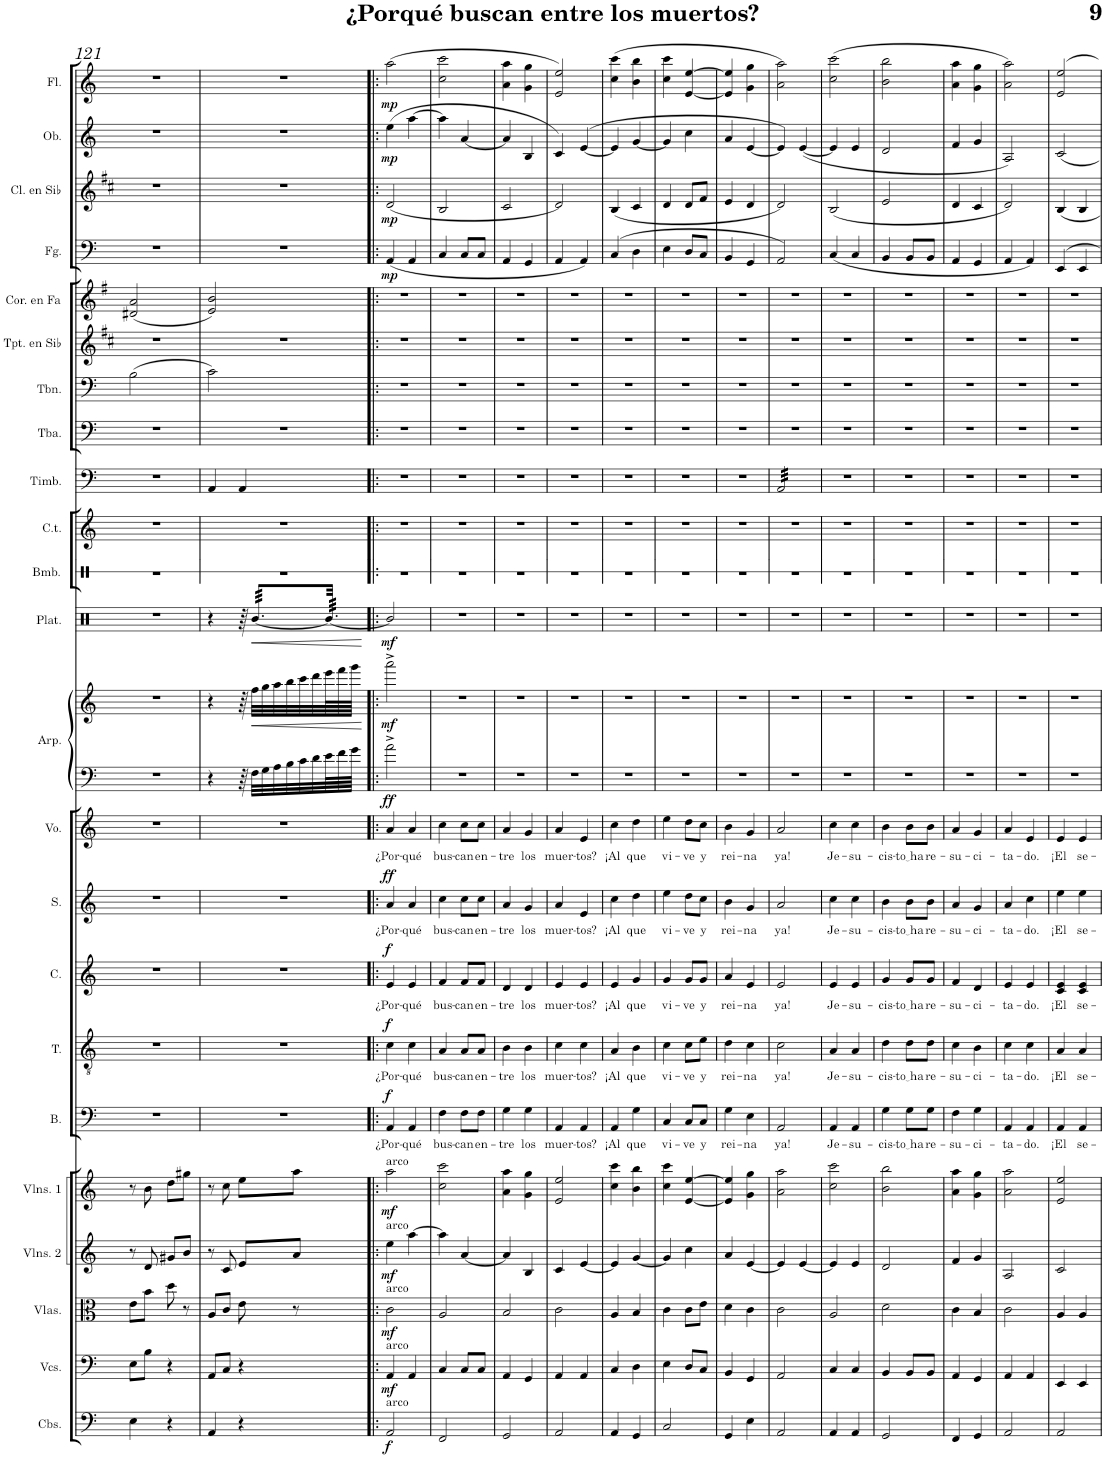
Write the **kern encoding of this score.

**kern	**dynam	**kern	**dynam	**kern	**dynam	**kern	**dynam	**kern	**dynam	**kern	**text	**dynam	**kern	**text	**dynam	**kern	**text	**dynam	**kern	**text	**dynam	**kern	**text	**dynam	**kern	**kern	**dynam	**kern	**dynam	**kern	**kern	**kern	**kern	**kern	**kern	**kern	**kern	**dynam	**kern	**dynam	**kern	**dynam	**kern	**dynam
*part23	*part23	*part22	*part22	*part21	*part21	*part20	*part20	*part19	*part19	*part18	*part18	*part18	*part17	*part17	*part17	*part16	*part16	*part16	*part15	*part15	*part15	*part14	*part14	*part14	*part13	*part13	*part13	*part12	*part12	*part11	*part10	*part9	*part8	*part7	*part6	*part5	*part4	*part4	*part3	*part3	*part2	*part2	*part1	*part1
*staff24	*staff24	*staff23	*staff23	*staff22	*staff22	*staff21	*staff21	*staff20	*staff20	*staff19	*staff19	*staff19	*staff18	*staff18	*staff18	*staff17	*staff17	*staff17	*staff16	*staff16	*staff16	*staff15	*staff15	*staff15	*staff14	*staff13	*staff13/14	*staff12	*staff12	*staff11	*staff10	*staff9	*staff8	*staff7	*staff6	*staff5	*staff4	*staff4	*staff3	*staff3	*staff2	*staff2	*staff1	*staff1
*I"Contrabajos	*	*I"Violonchelos	*	*I"Violas	*	*I"Violines 2	*	*I"Violines 1	*	*I"Bajo	*	*	*I"Tenor	*	*	*I"Contralto	*	*	*I"Soprano	*	*	*I"Voz	*	*	*I"Arpa	*	*	*I"Platillos	*	*I"Bombo	*I"Campanas tubulares	*I"Timbales	*I"Tuba	*I"Trombón	*I"Trompeta en Sib	*I"Trompa en Fa	*I"Fagot	*	*I"Clarinete en Sib	*	*I"Oboe	*	*I"Flauta	*
*I'Cbs.	*	*I'Vcs.	*	*I'Vlas.	*	*I'Vlns. 2	*	*I'Vlns. 1	*	*I'B.	*	*	*I'T.	*	*	*I'C.	*	*	*I'S.	*	*	*I'Vo.	*	*	*I'Arp.	*	*	*I'Plat.	*	*I'Bmb.	*I'C.t.	*I'Timb.	*I'Tba.	*I'Tbn.	*I'Tpt. en Sib	*	*I'Fg.	*	*I'Cl. en Sib	*	*I'Ob.	*	*I'Fl.	*
!!LO:PB:g=z
*clefF4	*	*clefF4	*	*clefC3	*	*clefG2	*	*clefG2	*	*clefF4	*	*	*clefGv2	*	*	*clefG2	*	*	*clefG2	*	*	*clefG2	*	*	*clefF4	*clefG2	*	*clefX	*	*clefX	*clefG2	*clefF4	*clefF4	*clefF4	*clefG2	*clefG2	*clefF4	*	*clefG2	*	*clefG2	*	*clefG2	*
*Trd7c12	*	*	*	*	*	*	*	*	*	*	*	*	*	*	*	*	*	*	*	*	*	*	*	*	*	*	*	*	*	*	*	*	*	*	*Trd1c2	*Trd4c7	*	*	*Trd1c2	*	*	*	*	*
*k[]	*	*k[]	*	*k[]	*	*k[]	*	*k[]	*	*k[]	*	*	*k[]	*	*	*k[]	*	*	*k[]	*	*	*k[]	*	*	*k[]	*k[]	*	*k[]	*	*k[]	*k[]	*k[]	*k[]	*k[]	*k[f#c#]	*k[f#]	*k[]	*	*k[f#c#]	*	*k[]	*	*k[]	*
*M2/4	*	*M2/4	*	*M2/4	*	*M2/4	*	*M2/4	*	*M2/4	*	*	*M2/4	*	*	*M2/4	*	*	*M2/4	*	*	*M2/4	*	*	*M2/4	*M2/4	*	*M2/4	*	*M2/4	*M2/4	*M2/4	*M2/4	*M2/4	*M2/4	*M2/4	*M2/4	*	*M2/4	*	*M2/4	*	*M2/4	*
=121	=121	=121	=121	=121	=121	=121	=121	=121	=121	=121	=121	=121	=121	=121	=121	=121	=121	=121	=121	=121	=121	=121	=121	=121	=121	=121	=121	=121	=121	=121	=121	=121	=121	=121	=121	=121	=121	=121	=121	=121	=121	=121	=121	=121
4E\	.	8E\L	.	8e\L	.	8r	.	8r	.	2r	.	.	2r	.	.	2r	.	.	2r	.	.	2r	.	.	2r	2r	.	2r	.	2r	2r	2r	2r	(2B\	2r	(2d#X/ 2a/	2r	.	2r	.	2r	.	2r	.
.	.	8B\J	.	8b\J	.	8d/	.	8b\	.	.	.	.	.	.	.	.	.	.	.	.	.	.	.	.	.	.	.	.	.	.	.	.	.	.	.	.	.	.	.	.	.	.	.	.
4r	.	4r	.	8dd\	.	8g#X/L	.	8dd\L	.	.	.	.	.	.	.	.	.	.	.	.	.	.	.	.	.	.	.	.	.	.	.	.	.	.	.	.	.	.	.	.	.	.	.	.
.	.	.	.	8r	.	8b/J	.	8gg#X\J	.	.	.	.	.	.	.	.	.	.	.	.	.	.	.	.	.	.	.	.	.	.	.	.	.	.	.	.	.	.	.	.	.	.	.	.
=122	=122	=122	=122	=122	=122	=122	=122	=122	=122	=122	=122	=122	=122	=122	=122	=122	=122	=122	=122	=122	=122	=122	=122	=122	=122	=122	=122	=122	=122	=122	=122	=122	=122	=122	=122	=122	=122	=122	=122	=122	=122	=122	=122	=122
4AA/	.	8AA/L	.	8A/L	.	8r	.	8r	.	2r	.	.	2r	.	.	2r	.	.	2r	.	.	2r	.	.	4r	4r	.	4r	.	2r	2r	4AA/	2r	2c\)	2r	2e/ 2b/)	2r	.	2r	.	2r	.	2r	.
.	.	8C/J	.	8c/J	.	8c/	.	8cc\	.	.	.	.	.	.	.	.	.	.	.	.	.	.	.	.	.	.	.	.	.	.	.	.	.	.	.	.	.	.	.	.	.	.	.	.
4r	.	4r	.	8e\	.	8e/L	.	8ee\L	.	.	.	.	.	.	.	.	.	.	.	.	.	.	.	.	64r	64r	.	64r	.	.	.	4AA/	.	.	.	.	.	.	.	.	.	.	.	.
!	!	!	!	!	!	!	!	!	!	!	!	!	!	!	!	!	!	!	!	!	!	!	!	!	!	!	!LO:HP:b	!	!LO:HP:b	!	!	!	!	!	!	!	!	!	!	!	!	!	!	!
*	*	*	*	*	*	*	*	*	*	*	*	*	*	*	*	*	*	*	*	*	*	*	*	*	*	*	*	*tremolo	*	*	*	*	*	*	*	*	*	*	*	*	*	*	*	*
.	.	.	.	.	.	.	.	.	.	.	.	.	.	.	.	.	.	.	.	.	.	.	.	.	32F\LLL	32ff\LLL	<	[64R/LLLL	<	.	.	.	.	.	.	.	.	.	.	.	.	.	.	.
.	.	.	.	.	.	.	.	.	.	.	.	.	.	.	.	.	.	.	.	.	.	.	.	.	.	.	.	64R/	.	.	.	.	.	.	.	.	.	.	.	.	.	.	.	.
.	.	.	.	.	.	.	.	.	.	.	.	.	.	.	.	.	.	.	.	.	.	.	.	.	32G\	32gg\	.	64R/	.	.	.	.	.	.	.	.	.	.	.	.	.	.	.	.
.	.	.	.	.	.	.	.	.	.	.	.	.	.	.	.	.	.	.	.	.	.	.	.	.	.	.	.	64R/	.	.	.	.	.	.	.	.	.	.	.	.	.	.	.	.
.	.	.	.	.	.	.	.	.	.	.	.	.	.	.	.	.	.	.	.	.	.	.	.	.	32A\	32aa\	.	64R/	.	.	.	.	.	.	.	.	.	.	.	.	.	.	.	.
.	.	.	.	.	.	.	.	.	.	.	.	.	.	.	.	.	.	.	.	.	.	.	.	.	.	.	.	64R/	.	.	.	.	.	.	.	.	.	.	.	.	.	.	.	.
.	.	.	.	.	.	.	.	.	.	.	.	.	.	.	.	.	.	.	.	.	.	.	.	.	32B\	32bb\	.	64R/	.	.	.	.	.	.	.	.	.	.	.	.	.	.	.	.
.	.	.	.	8r	.	8a/J	.	8aa\J	.	.	.	.	.	.	.	.	.	.	.	.	.	.	.	.	.	.	.	64R/	.	.	.	.	.	.	.	.	.	.	.	.	.	.	.	.
.	.	.	.	.	.	.	.	.	.	.	.	.	.	.	.	.	.	.	.	.	.	.	.	.	32c\	32ccc\	.	64R/	.	.	.	.	.	.	.	.	.	.	.	.	.	.	.	.
.	.	.	.	.	.	.	.	.	.	.	.	.	.	.	.	.	.	.	.	.	.	.	.	.	.	.	.	64R/	.	.	.	.	.	.	.	.	.	.	.	.	.	.	.	.
.	.	.	.	.	.	.	.	.	.	.	.	.	.	.	.	.	.	.	.	.	.	.	.	.	32d\	32ddd\	.	64R/	.	.	.	.	.	.	.	.	.	.	.	.	.	.	.	.
.	.	.	.	.	.	.	.	.	.	.	.	.	.	.	.	.	.	.	.	.	.	.	.	.	.	.	.	64R/JJJJ	.	.	.	.	.	.	.	.	.	.	.	.	.	.	.	.
.	.	.	.	.	.	.	.	.	.	.	.	.	.	.	.	.	.	.	.	.	.	.	.	.	64e\L	64eee\L	.	256R/	.	.	.	.	.	.	.	.	.	.	.	.	.	.	.	.
.	.	.	.	.	.	.	.	.	.	.	.	.	.	.	.	.	.	.	.	.	.	.	.	.	.	.	.	256R/	.	.	.	.	.	.	.	.	.	.	.	.	.	.	.	.
.	.	.	.	.	.	.	.	.	.	.	.	.	.	.	.	.	.	.	.	.	.	.	.	.	.	.	.	256R/	.	.	.	.	.	.	.	.	.	.	.	.	.	.	.	.
.	.	.	.	.	.	.	.	.	.	.	.	.	.	.	.	.	.	.	.	.	.	.	.	.	.	.	.	256R/	.	.	.	.	.	.	.	.	.	.	.	.	.	.	.	.
.	.	.	.	.	.	.	.	.	.	.	.	.	.	.	.	.	.	.	.	.	.	.	.	.	64f\	64fff\	.	256R/	.	.	.	.	.	.	.	.	.	.	.	.	.	.	.	.
.	.	.	.	.	.	.	.	.	.	.	.	.	.	.	.	.	.	.	.	.	.	.	.	.	.	.	.	256R/	.	.	.	.	.	.	.	.	.	.	.	.	.	.	.	.
.	.	.	.	.	.	.	.	.	.	.	.	.	.	.	.	.	.	.	.	.	.	.	.	.	.	.	.	256R/	.	.	.	.	.	.	.	.	.	.	.	.	.	.	.	.
.	.	.	.	.	.	.	.	.	.	.	.	.	.	.	.	.	.	.	.	.	.	.	.	.	.	.	.	256R/	.	.	.	.	.	.	.	.	.	.	.	.	.	.	.	.
.	.	.	.	.	.	.	.	.	.	.	.	.	.	.	.	.	.	.	.	.	.	.	.	.	64g\JJJJ	64ggg\JJJJ	.	256R/	.	.	.	.	.	.	.	.	.	.	.	.	.	.	.	.
.	.	.	.	.	.	.	.	.	.	.	.	.	.	.	.	.	.	.	.	.	.	.	.	.	.	.	.	256R/	.	.	.	.	.	.	.	.	.	.	.	.	.	.	.	.
.	.	.	.	.	.	.	.	.	.	.	.	.	.	.	.	.	.	.	.	.	.	.	.	.	.	.	.	256R/	.	.	.	.	.	.	.	.	.	.	.	.	.	.	.	.
.	.	.	.	.	.	.	.	.	.	.	.	.	.	.	.	.	.	.	.	.	.	.	.	.	.	.	.	256R/JJJJJJ	.	.	.	.	.	.	.	.	.	.	.	.	.	.	.	.
*	*	*	*	*	*	*	*	*	*	*	*	*	*	*	*	*	*	*	*	*	*	*	*	*	*	*	*	*Xtremolo	*	*	*	*	*	*	*	*	*	*	*	*	*	*	*	*
.	.	.	.	.	.	.	.	.	.	.	.	.	.	.	.	.	.	.	.	.	.	.	.	.	.	.	[	.	[	.	.	.	.	.	.	.	.	.	.	.	.	.	.	.
=123!|:	=123!|:	=123!|:	=123!|:	=123!|:	=123!|:	=123!|:	=123!|:	=123!|:	=123!|:	=123!|:	=123!|:	=123!|:	=123!|:	=123!|:	=123!|:	=123!|:	=123!|:	=123!|:	=123!|:	=123!|:	=123!|:	=123!|:	=123!|:	=123!|:	=123!|:	=123!|:	=123!|:	=123!|:	=123!|:	=123!|:	=123!|:	=123!|:	=123!|:	=123!|:	=123!|:	=123!|:	=123!|:	=123!|:	=123!|:	=123!|:	=123!|:	=123!|:	=123!|:	=123!|:
!	!	!	!	!	!	!	!	!LO:TX:a:t=arco	!	!	!	!	!	!	!	!	!	!	!	!	!	!	!	!	!	!	!	!	!	!	!	!	!	!	!	!	!	!	!	!	!	!	!	!
!	!	!	!	!	!	!LO:TX:a:t=arco	!	!	!	!	!	!	!	!	!	!	!	!	!	!	!	!	!	!	!	!	!	!	!	!	!	!	!	!	!	!	!	!	!	!	!	!	!	!
!	!	!	!	!LO:TX:a:t=arco	!	!	!	!	!	!	!	!	!	!	!	!	!	!	!	!	!	!	!	!	!	!	!	!	!	!	!	!	!	!	!	!	!	!	!	!	!	!	!	!
!	!	!LO:TX:a:t=arco	!	!	!	!	!	!	!	!	!	!	!	!	!	!	!	!	!	!	!	!	!	!	!	!	!	!	!	!	!	!	!	!	!	!	!	!	!	!	!	!	!	!
!LO:TX:a:t=arco	!	!	!	!	!	!	!	!	!	!	!	!	!	!	!	!	!	!	!	!	!	!	!	!	!	!	!	!	!	!	!	!	!	!	!	!	!	!	!	!	!	!	!	!
!	!LO:DY:b	!	!LO:DY:b	!	!LO:DY:b	!	!LO:DY:b	!	!LO:DY:b	!	!LO:LY:b	!LO:DY:a	!	!LO:LY:b	!LO:DY:a	!	!LO:LY:b	!LO:DY:a	!	!LO:LY:b	!LO:DY:a	!	!LO:LY:b	!LO:DY:a	!	!	!LO:DY:b	!	!LO:DY:b	!	!	!	!	!	!	!	!	!LO:DY:b	!	!LO:DY:b	!	!LO:DY:b	!	!LO:DY:b
2AA/	f	4AA/	mf	2c\	mf	4ee\	mf	2aa\	mf	4AA/	¿Por-	f	4c\	¿Por-	f	4e/	¿Por-	f	4a/	¿Por-	ff	4a/	¿Por-	ff	2a^\	2aaa^\	mf	2R/]	mf	2r	2r	2r	2r	2r	2r	2r	(4AA/	mp	(2d/	mp	(4ee\	mp	(2aa\	mp
!	!	!	!	!	!	!	!	!	!	!	!LO:LY:b	!	!	!LO:LY:b	!	!	!LO:LY:b	!	!	!LO:LY:b	!	!	!LO:LY:b	!	!	!	!	!	!	!	!	!	!	!	!	!	!	!	!	!	!	!	!	!
.	.	4AA/	.	.	.	[4aa\	.	.	.	4AA/	-qué	.	4c\	-qué	.	4e/	-qué	.	4a/	-qué	.	4a/	-qué	.	.	.	.	.	.	.	.	.	.	.	.	.	4AA/	.	.	.	[4aa\	.	.	.
=124	=124	=124	=124	=124	=124	=124	=124	=124	=124	=124	=124	=124	=124	=124	=124	=124	=124	=124	=124	=124	=124	=124	=124	=124	=124	=124	=124	=124	=124	=124	=124	=124	=124	=124	=124	=124	=124	=124	=124	=124	=124	=124	=124	=124
!	!	!	!	!	!	!	!	!	!	!	!LO:LY:b	!	!	!LO:LY:b	!	!	!LO:LY:b	!	!	!LO:LY:b	!	!	!LO:LY:b	!	!	!	!	!	!	!	!	!	!	!	!	!	!	!	!	!	!	!	!	!
2FF/	.	4C/	.	2A/	.	4aa\]	.	2cc\ 2ccc\	.	4F\	bus-	.	4A/	bus-	.	4f/	bus-	.	4cc\	bus-	.	4cc\	bus-	.	2r	2r	.	2r	.	2r	2r	2r	2r	2r	2r	2r	4C/	.	2B/	.	4aa\]	.	2cc\ 2ccc\	.
!	!	!	!	!	!	!	!	!	!	!	!LO:LY:b	!	!	!LO:LY:b	!	!	!LO:LY:b	!	!	!LO:LY:b	!	!	!LO:LY:b	!	!	!	!	!	!	!	!	!	!	!	!	!	!	!	!	!	!	!	!	!
.	.	8C/L	.	.	.	[4a/	.	.	.	8F\L	-can	.	8A/L	-can	.	8f/L	-can	.	8cc\L	-can	.	8cc\L	-can	.	.	.	.	.	.	.	.	.	.	.	.	.	8C/L	.	.	.	[4a/	.	.	.
!	!	!	!	!	!	!	!	!	!	!	!LO:LY:b	!	!	!LO:LY:b	!	!	!LO:LY:b	!	!	!LO:LY:b	!	!	!LO:LY:b	!	!	!	!	!	!	!	!	!	!	!	!	!	!	!	!	!	!	!	!	!
.	.	8C/J	.	.	.	.	.	.	.	8F\J	en-	.	8A/J	en-	.	8f/J	en-	.	8cc\J	en-	.	8cc\J	en-	.	.	.	.	.	.	.	.	.	.	.	.	.	8C/J	.	.	.	.	.	.	.
=125	=125	=125	=125	=125	=125	=125	=125	=125	=125	=125	=125	=125	=125	=125	=125	=125	=125	=125	=125	=125	=125	=125	=125	=125	=125	=125	=125	=125	=125	=125	=125	=125	=125	=125	=125	=125	=125	=125	=125	=125	=125	=125	=125	=125
!	!	!	!	!	!	!	!	!	!	!	!LO:LY:b	!	!	!LO:LY:b	!	!	!LO:LY:b	!	!	!LO:LY:b	!	!	!LO:LY:b	!	!	!	!	!	!	!	!	!	!	!	!	!	!	!	!	!	!	!	!	!
2GG/	.	4AA/	.	2B/	.	4a/]	.	4a\ 4aa\	.	4G\	-tre	.	4B\	-tre	.	4d/	-tre	.	4a/	-tre	.	4a/	-tre	.	2r	2r	.	2r	.	2r	2r	2r	2r	2r	2r	2r	4AA/	.	2c#/	.	4a/]	.	4a\ 4aa\	.
!	!	!	!	!	!	!	!	!	!	!	!LO:LY:b	!	!	!LO:LY:b	!	!	!LO:LY:b	!	!	!LO:LY:b	!	!	!LO:LY:b	!	!	!	!	!	!	!	!	!	!	!	!	!	!	!	!	!	!	!	!	!
.	.	4GG/	.	.	.	4B/	.	4g\ 4gg\	.	4G\	los	.	4B\	los	.	4d/	los	.	4g/	los	.	4g/	los	.	.	.	.	.	.	.	.	.	.	.	.	.	4GG/	.	.	.	4B/	.	4g\ 4gg\	.
=126	=126	=126	=126	=126	=126	=126	=126	=126	=126	=126	=126	=126	=126	=126	=126	=126	=126	=126	=126	=126	=126	=126	=126	=126	=126	=126	=126	=126	=126	=126	=126	=126	=126	=126	=126	=126	=126	=126	=126	=126	=126	=126	=126	=126
!	!	!	!	!	!	!	!	!	!	!	!LO:LY:b	!	!	!LO:LY:b	!	!	!LO:LY:b	!	!	!LO:LY:b	!	!	!LO:LY:b	!	!	!	!	!	!	!	!	!	!	!	!	!	!	!	!	!	!	!	!	!
2AA/	.	4AA/	.	2c\	.	4c/	.	2e/ 2ee/	.	4AA/	muer-	.	4c\	muer-	.	4e/	muer-	.	4a/	muer-	.	4a/	muer-	.	2r	2r	.	2r	.	2r	2r	2r	2r	2r	2r	2r	4AA/	.	2d/)	.	4c/)	.	2e/ 2ee/)	.
!	!	!	!	!	!	!	!	!	!	!	!LO:LY:b	!	!	!LO:LY:b	!	!	!LO:LY:b	!	!	!LO:LY:b	!	!	!LO:LY:b	!	!	!	!	!	!	!	!	!	!	!	!	!	!	!	!	!	!	!	!	!
.	.	4AA/	.	.	.	[4e/	.	.	.	4AA/	-tos?	.	4c\	-tos?	.	4e/	-tos?	.	4e/	-tos?	.	4e/	-tos?	.	.	.	.	.	.	.	.	.	.	.	.	.	4AA/)	.	.	.	([4e/	.	.	.
=127	=127	=127	=127	=127	=127	=127	=127	=127	=127	=127	=127	=127	=127	=127	=127	=127	=127	=127	=127	=127	=127	=127	=127	=127	=127	=127	=127	=127	=127	=127	=127	=127	=127	=127	=127	=127	=127	=127	=127	=127	=127	=127	=127	=127
!	!	!	!	!	!	!	!	!	!	!	!LO:LY:b	!	!	!LO:LY:b	!	!	!LO:LY:b	!	!	!LO:LY:b	!	!	!LO:LY:b	!	!	!	!	!	!	!	!	!	!	!	!	!	!	!	!	!	!	!	!	!
4AA/	.	4C/	.	4A/	.	4e/]	.	4cc\ 4ccc\	.	4AA/	¡Al	.	4A/	¡Al	.	4e/	¡Al	.	4cc\	¡Al	.	4cc\	¡Al	.	2r	2r	.	2r	.	2r	2r	2r	2r	2r	2r	2r	(4C/	.	(4B/	.	4e/]	.	(4cc\ 4ccc\	.
!	!	!	!	!	!	!	!	!	!	!	!LO:LY:b	!	!	!LO:LY:b	!	!	!LO:LY:b	!	!	!LO:LY:b	!	!	!LO:LY:b	!	!	!	!	!	!	!	!	!	!	!	!	!	!	!	!	!	!	!	!	!
4GG/	.	4D\	.	4B/	.	[4g/	.	4b\ 4bb\	.	4G\	que	.	4B\	que	.	4g/	que	.	4dd\	que	.	4dd\	que	.	.	.	.	.	.	.	.	.	.	.	.	.	4D\	.	4c#/	.	[4g/	.	4b\ 4bb\	.
=128	=128	=128	=128	=128	=128	=128	=128	=128	=128	=128	=128	=128	=128	=128	=128	=128	=128	=128	=128	=128	=128	=128	=128	=128	=128	=128	=128	=128	=128	=128	=128	=128	=128	=128	=128	=128	=128	=128	=128	=128	=128	=128	=128	=128
!	!	!	!	!	!	!	!	!	!	!	!LO:LY:b	!	!	!LO:LY:b	!	!	!LO:LY:b	!	!	!LO:LY:b	!	!	!LO:LY:b	!	!	!	!	!	!	!	!	!	!	!	!	!	!	!	!	!	!	!	!	!
2C/	.	4E\	.	4c\	.	4g/]	.	4cc\ 4ccc\	.	4C/	vi-	.	4c\	vi-	.	4g/	vi-	.	4ee\	vi-	.	4ee\	vi-	.	2r	2r	.	2r	.	2r	2r	2r	2r	2r	2r	2r	4E\	.	4d/	.	4g/]	.	4cc\ 4ccc\	.
!	!	!	!	!	!	!	!	!	!	!	!LO:LY:b	!	!	!LO:LY:b	!	!	!LO:LY:b	!	!	!LO:LY:b	!	!	!LO:LY:b	!	!	!	!	!	!	!	!	!	!	!	!	!	!	!	!	!	!	!	!	!
.	.	8D/L	.	8c\L	.	4cc\	.	[4e/ [4ee/	.	8C/L	-ve	.	8c\L	-ve	.	8g/L	-ve	.	8dd\L	-ve	.	8dd\L	-ve	.	.	.	.	.	.	.	.	.	.	.	.	.	8D/L	.	8d/L	.	4cc\	.	[4e/ [4ee/	.
!	!	!	!	!	!	!	!	!	!	!	!LO:LY:b	!	!	!LO:LY:b	!	!	!LO:LY:b	!	!	!LO:LY:b	!	!	!LO:LY:b	!	!	!	!	!	!	!	!	!	!	!	!	!	!	!	!	!	!	!	!	!
.	.	8C/J	.	8e\J	.	.	.	.	.	8C/J	y	.	8e\J	y	.	8g/J	y	.	8cc\J	y	.	8cc\J	y	.	.	.	.	.	.	.	.	.	.	.	.	.	8C/J	.	8f#/J	.	.	.	.	.
=129	=129	=129	=129	=129	=129	=129	=129	=129	=129	=129	=129	=129	=129	=129	=129	=129	=129	=129	=129	=129	=129	=129	=129	=129	=129	=129	=129	=129	=129	=129	=129	=129	=129	=129	=129	=129	=129	=129	=129	=129	=129	=129	=129	=129
!	!	!	!	!	!	!	!	!	!	!	!LO:LY:b	!	!	!LO:LY:b	!	!	!LO:LY:b	!	!	!LO:LY:b	!	!	!LO:LY:b	!	!	!	!	!	!	!	!	!	!	!	!	!	!	!	!	!	!	!	!	!
4GG/	.	4BB/	.	4d\	.	4a/	.	4e/] 4ee/]	.	4G\	rei-	.	4d\	rei-	.	4a/	rei-	.	4b\	rei-	.	4b\	rei-	.	2r	2r	.	2r	.	2r	2r	2r	2r	2r	2r	2r	4BB/	.	4e/	.	4a/	.	4e/] 4ee/]	.
!	!	!	!	!	!	!	!	!	!	!	!LO:LY:b	!	!	!LO:LY:b	!	!	!LO:LY:b	!	!	!LO:LY:b	!	!	!LO:LY:b	!	!	!	!	!	!	!	!	!	!	!	!	!	!	!	!	!	!	!	!	!
4E\	.	4GG/	.	4c\	.	[4e/	.	4g\ 4gg\	.	4E\	-na	.	4c\	-na	.	4e/	-na	.	4g/	-na	.	4g/	-na	.	.	.	.	.	.	.	.	.	.	.	.	.	4GG/	.	4d/	.	[4e/	.	4g\ 4gg\	.
=130	=130	=130	=130	=130	=130	=130	=130	=130	=130	=130	=130	=130	=130	=130	=130	=130	=130	=130	=130	=130	=130	=130	=130	=130	=130	=130	=130	=130	=130	=130	=130	=130	=130	=130	=130	=130	=130	=130	=130	=130	=130	=130	=130	=130
!	!	!	!	!	!	!	!	!	!	!	!LO:LY:b	!	!	!LO:LY:b	!	!	!LO:LY:b	!	!	!LO:LY:b	!	!	!LO:LY:b	!	!	!	!	!	!	!	!	!	!	!	!	!	!	!	!	!	!	!	!	!
*	*	*	*	*	*	*	*	*	*	*	*	*	*	*	*	*	*	*	*	*	*	*	*	*	*	*	*	*	*	*	*	*tremolo	*	*	*	*	*	*	*	*	*	*	*	*
2AA/	.	2AA/	.	2c\	.	4e/]	.	2a\ 2aa\	.	2AA/	ya!	.	2c\	ya!	.	2e/	ya!	.	2a/	ya!	.	2a/	ya!	.	2r	2r	.	2r	.	2r	2r	32AA/LLL	2r	2r	2r	2r	2AA/)	.	2d/)	.	4e/])	.	2a\ 2aa\)	.
.	.	.	.	.	.	.	.	.	.	.	.	.	.	.	.	.	.	.	.	.	.	.	.	.	.	.	.	.	.	.	.	32AA/	.	.	.	.	.	.	.	.	.	.	.	.
.	.	.	.	.	.	.	.	.	.	.	.	.	.	.	.	.	.	.	.	.	.	.	.	.	.	.	.	.	.	.	.	32AA/	.	.	.	.	.	.	.	.	.	.	.	.
.	.	.	.	.	.	.	.	.	.	.	.	.	.	.	.	.	.	.	.	.	.	.	.	.	.	.	.	.	.	.	.	32AA/	.	.	.	.	.	.	.	.	.	.	.	.
.	.	.	.	.	.	.	.	.	.	.	.	.	.	.	.	.	.	.	.	.	.	.	.	.	.	.	.	.	.	.	.	32AA/	.	.	.	.	.	.	.	.	.	.	.	.
.	.	.	.	.	.	.	.	.	.	.	.	.	.	.	.	.	.	.	.	.	.	.	.	.	.	.	.	.	.	.	.	32AA/	.	.	.	.	.	.	.	.	.	.	.	.
.	.	.	.	.	.	.	.	.	.	.	.	.	.	.	.	.	.	.	.	.	.	.	.	.	.	.	.	.	.	.	.	32AA/	.	.	.	.	.	.	.	.	.	.	.	.
.	.	.	.	.	.	.	.	.	.	.	.	.	.	.	.	.	.	.	.	.	.	.	.	.	.	.	.	.	.	.	.	32AA/	.	.	.	.	.	.	.	.	.	.	.	.
.	.	.	.	.	.	[4e/	.	.	.	.	.	.	.	.	.	.	.	.	.	.	.	.	.	.	.	.	.	.	.	.	.	32AA/	.	.	.	.	.	.	.	.	([4e/	.	.	.
.	.	.	.	.	.	.	.	.	.	.	.	.	.	.	.	.	.	.	.	.	.	.	.	.	.	.	.	.	.	.	.	32AA/	.	.	.	.	.	.	.	.	.	.	.	.
.	.	.	.	.	.	.	.	.	.	.	.	.	.	.	.	.	.	.	.	.	.	.	.	.	.	.	.	.	.	.	.	32AA/	.	.	.	.	.	.	.	.	.	.	.	.
.	.	.	.	.	.	.	.	.	.	.	.	.	.	.	.	.	.	.	.	.	.	.	.	.	.	.	.	.	.	.	.	32AA/	.	.	.	.	.	.	.	.	.	.	.	.
.	.	.	.	.	.	.	.	.	.	.	.	.	.	.	.	.	.	.	.	.	.	.	.	.	.	.	.	.	.	.	.	32AA/	.	.	.	.	.	.	.	.	.	.	.	.
.	.	.	.	.	.	.	.	.	.	.	.	.	.	.	.	.	.	.	.	.	.	.	.	.	.	.	.	.	.	.	.	32AA/	.	.	.	.	.	.	.	.	.	.	.	.
.	.	.	.	.	.	.	.	.	.	.	.	.	.	.	.	.	.	.	.	.	.	.	.	.	.	.	.	.	.	.	.	32AA/	.	.	.	.	.	.	.	.	.	.	.	.
.	.	.	.	.	.	.	.	.	.	.	.	.	.	.	.	.	.	.	.	.	.	.	.	.	.	.	.	.	.	.	.	32AA/JJJ	.	.	.	.	.	.	.	.	.	.	.	.
*	*	*	*	*	*	*	*	*	*	*	*	*	*	*	*	*	*	*	*	*	*	*	*	*	*	*	*	*	*	*	*	*Xtremolo	*	*	*	*	*	*	*	*	*	*	*	*
=131	=131	=131	=131	=131	=131	=131	=131	=131	=131	=131	=131	=131	=131	=131	=131	=131	=131	=131	=131	=131	=131	=131	=131	=131	=131	=131	=131	=131	=131	=131	=131	=131	=131	=131	=131	=131	=131	=131	=131	=131	=131	=131	=131	=131
!	!	!	!	!	!	!	!	!	!	!	!LO:LY:b	!	!	!LO:LY:b	!	!	!LO:LY:b	!	!	!LO:LY:b	!	!	!LO:LY:b	!	!	!	!	!	!	!	!	!	!	!	!	!	!	!	!	!	!	!	!	!
4AA/	.	4C/	.	2A/	.	4e/]	.	2cc\ 2ccc\	.	4AA/	Je-	.	4A/	Je-	.	4e/	Je-	.	4cc\	Je-	.	4cc\	Je-	.	2r	2r	.	2r	.	2r	2r	2r	2r	2r	2r	2r	(4C/	.	(2B/	.	4e/]	.	(2cc\ 2ccc\	.
!	!	!	!	!	!	!	!	!	!	!	!LO:LY:b	!	!	!LO:LY:b	!	!	!LO:LY:b	!	!	!LO:LY:b	!	!	!LO:LY:b	!	!	!	!	!	!	!	!	!	!	!	!	!	!	!	!	!	!	!	!	!
4AA/	.	4C/	.	.	.	4e/	.	.	.	4AA/	-su-	.	4A/	-su-	.	4e/	-su-	.	4cc\	-su-	.	4cc\	-su-	.	.	.	.	.	.	.	.	.	.	.	.	.	4C/	.	.	.	4e/	.	.	.
=132	=132	=132	=132	=132	=132	=132	=132	=132	=132	=132	=132	=132	=132	=132	=132	=132	=132	=132	=132	=132	=132	=132	=132	=132	=132	=132	=132	=132	=132	=132	=132	=132	=132	=132	=132	=132	=132	=132	=132	=132	=132	=132	=132	=132
!	!	!	!	!	!	!	!	!	!	!	!LO:LY:b	!	!	!LO:LY:b	!	!	!LO:LY:b	!	!	!LO:LY:b	!	!	!LO:LY:b	!	!	!	!	!	!	!	!	!	!	!	!	!	!	!	!	!	!	!	!	!
2GG/	.	4BB/	.	2d\	.	2d/	.	2b\ 2bb\	.	4G\	-cis-	.	4d\	-cis-	.	4g/	-cis-	.	4b\	-cis-	.	4b\	-cis-	.	2r	2r	.	2r	.	2r	2r	2r	2r	2r	2r	2r	4BB/	.	2e/	.	2d/	.	2b\ 2bb\	.
!	!	!	!	!	!	!	!	!	!	!	!LO:LY:b	!	!	!LO:LY:b	!	!	!LO:LY:b	!	!	!LO:LY:b	!	!	!LO:LY:b	!	!	!	!	!	!	!	!	!	!	!	!	!	!	!	!	!	!	!	!	!
.	.	8BB/L	.	.	.	.	.	.	.	8G\L	to ha	.	8d\L	to ha	.	8g/L	to ha	.	8b\L	to ha	.	8b\L	to ha	.	.	.	.	.	.	.	.	.	.	.	.	.	8BB/L	.	.	.	.	.	.	.
!	!	!	!	!	!	!	!	!	!	!	!LO:LY:b	!	!	!LO:LY:b	!	!	!LO:LY:b	!	!	!LO:LY:b	!	!	!LO:LY:b	!	!	!	!	!	!	!	!	!	!	!	!	!	!	!	!	!	!	!	!	!
.	.	8BB/J	.	.	.	.	.	.	.	8G\J	re-	.	8d\J	re-	.	8g/J	re-	.	8b\J	re-	.	8b\J	re-	.	.	.	.	.	.	.	.	.	.	.	.	.	8BB/J	.	.	.	.	.	.	.
=133	=133	=133	=133	=133	=133	=133	=133	=133	=133	=133	=133	=133	=133	=133	=133	=133	=133	=133	=133	=133	=133	=133	=133	=133	=133	=133	=133	=133	=133	=133	=133	=133	=133	=133	=133	=133	=133	=133	=133	=133	=133	=133	=133	=133
!	!	!	!	!	!	!	!	!	!	!	!LO:LY:b	!	!	!LO:LY:b	!	!	!LO:LY:b	!	!	!LO:LY:b	!	!	!LO:LY:b	!	!	!	!	!	!	!	!	!	!	!	!	!	!	!	!	!	!	!	!	!
4FF/	.	4AA/	.	4c\	.	4f/	.	4a\ 4aa\	.	4F\	-su-	.	4c\	-su-	.	4f/	-su-	.	4a/	-su-	.	4a/	-su-	.	2r	2r	.	2r	.	2r	2r	2r	2r	2r	2r	2r	4AA/	.	4d/	.	4f/	.	4a\ 4aa\	.
!	!	!	!	!	!	!	!	!	!	!	!LO:LY:b	!	!	!LO:LY:b	!	!	!LO:LY:b	!	!	!LO:LY:b	!	!	!LO:LY:b	!	!	!	!	!	!	!	!	!	!	!	!	!	!	!	!	!	!	!	!	!
4GG/	.	4GG/	.	4B/	.	4g/	.	4g\ 4gg\	.	4G\	-ci-	.	4B\	-ci-	.	4d/	-ci-	.	4g/	-ci-	.	4g/	-ci-	.	.	.	.	.	.	.	.	.	.	.	.	.	4GG/	.	4c#/	.	4g/	.	4g\ 4gg\	.
=134	=134	=134	=134	=134	=134	=134	=134	=134	=134	=134	=134	=134	=134	=134	=134	=134	=134	=134	=134	=134	=134	=134	=134	=134	=134	=134	=134	=134	=134	=134	=134	=134	=134	=134	=134	=134	=134	=134	=134	=134	=134	=134	=134	=134
!	!	!	!	!	!	!	!	!	!	!	!LO:LY:b	!	!	!LO:LY:b	!	!	!LO:LY:b	!	!	!LO:LY:b	!	!	!LO:LY:b	!	!	!	!	!	!	!	!	!	!	!	!	!	!	!	!	!	!	!	!	!
2AA/	.	4AA/	.	2c\	.	2A/	.	2a\ 2aa\	.	4AA/	-ta-	.	4c\	-ta-	.	4e/	-ta-	.	4a/	-ta-	.	4a/	-ta-	.	2r	2r	.	2r	.	2r	2r	2r	2r	2r	2r	2r	4AA/	.	2d/)	.	2A/)	.	2a\ 2aa\)	.
!	!	!	!	!	!	!	!	!	!	!	!LO:LY:b	!	!	!LO:LY:b	!	!	!LO:LY:b	!	!	!LO:LY:b	!	!	!LO:LY:b	!	!	!	!	!	!	!	!	!	!	!	!	!	!	!	!	!	!	!	!	!
.	.	4AA/	.	.	.	.	.	.	.	4AA/	-do.	.	4c\	-do.	.	4e/	-do.	.	4cc\	-do.	.	4e/	-do.	.	.	.	.	.	.	.	.	.	.	.	.	.	4AA/)	.	.	.	.	.	.	.
=135	=135	=135	=135	=135	=135	=135	=135	=135	=135	=135	=135	=135	=135	=135	=135	=135	=135	=135	=135	=135	=135	=135	=135	=135	=135	=135	=135	=135	=135	=135	=135	=135	=135	=135	=135	=135	=135	=135	=135	=135	=135	=135	=135	=135
!	!	!	!	!	!	!	!	!	!	!	!LO:LY:b	!	!	!LO:LY:b	!	!	!LO:LY:b	!	!	!LO:LY:b	!	!	!LO:LY:b	!	!	!	!	!	!	!	!	!	!	!	!	!	!	!	!	!	!	!	!	!
2AA/	.	4EE/	.	4A/	.	2c/	.	2e/ 2ee/	.	4AA/	¡El	.	4A/	¡El	.	4c/ 4e/	¡El	.	4ee\	¡El	.	4e/	¡El	.	2r	2r	.	2r	.	2r	2r	2r	2r	2r	2r	2r	4EE/	.	4B/	.	2c/	.	2e/ 2ee/	.
!	!	!	!	!	!	!	!	!	!	!	!LO:LY:b	!	!	!LO:LY:b	!	!	!LO:LY:b	!	!	!LO:LY:b	!	!	!LO:LY:b	!	!	!	!	!	!	!	!	!	!	!	!	!	!	!	!	!	!	!	!	!
.	.	4EE/	.	4A/	.	.	.	.	.	4AA/	se-	.	4A/	se-	.	4c/ 4e/	se-	.	4ee\	se-	.	4e/	se-	.	.	.	.	.	.	.	.	.	.	.	.	.	4EE/	.	4B/	.	.	.	.	.
=	=	=	=	=	=	=	=	=	=	=	=	=	=	=	=	=	=	=	=	=	=	=	=	=	=	=	=	=	=	=	=	=	=	=	=	=	=	=	=	=	=	=	=	=
*-	*-	*-	*-	*-	*-	*-	*-	*-	*-	*-	*-	*-	*-	*-	*-	*-	*-	*-	*-	*-	*-	*-	*-	*-	*-	*-	*-	*-	*-	*-	*-	*-	*-	*-	*-	*-	*-	*-	*-	*-	*-	*-	*-	*-
